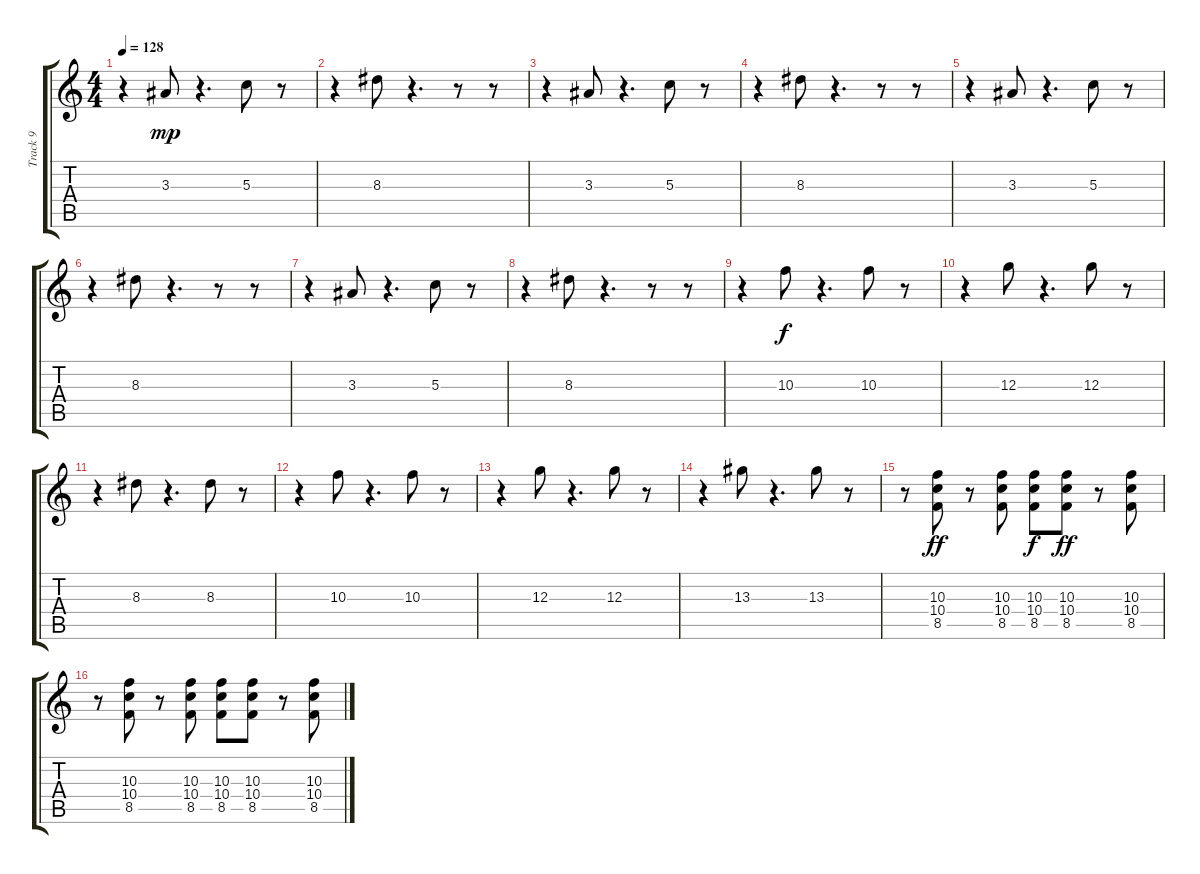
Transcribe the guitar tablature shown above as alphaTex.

\track ("Track 9" "Track 9") {instrument acousticguitarsteel}
\staff {score tabs}
\tuning (E4 B3 G3 D3 A2 E2) {hide}
\ts (4 4)
\tempo 128
\clef g2
\ks c
r.4{dy mp} 3.3.8 r.4{d} 5.3.8 r.8 |
r.4 8.3.8 r.4{d} r.8 r.8 |
r.4 3.3.8 r.4{d} 5.3.8 r.8 |
r.4 8.3.8 r.4{d} r.8 r.8 |
r.4 3.3.8 r.4{d} 5.3.8 r.8 |
r.4 8.3.8 r.4{d} r.8 r.8 |
r.4 3.3.8 r.4{d} 5.3.8 r.8 |
r.4 8.3.8 r.4{d} r.8 r.8 |
r.4 10.3.8{dy f} r.4{d} 10.3.8 r.8 |
r.4 12.3.8 r.4{d} 12.3.8 r.8 |
r.4 8.3.8 r.4{d} 8.3.8 r.8 |
r.4 10.3.8 r.4{d} 10.3.8 r.8 |
r.4 12.3.8 r.4{d} 12.3.8 r.8 |
r.4 13.3.8 r.4{d} 13.3.8 r.8 |
r.8 (10.3 10.4 8.5).8{dy ff} r.8 (10.3 10.4 8.5).8 (10.3 10.4 8.5).8{dy f} (10.3 10.4 8.5).8{dy ff} r.8 (10.3 10.4 8.5).8 |
r.8 (10.3 10.4 8.5).8 r.8 (10.3 10.4 8.5).8 (10.3 10.4 8.5).8 (10.3 10.4 8.5).8 r.8 (10.3 10.4 8.5).8
